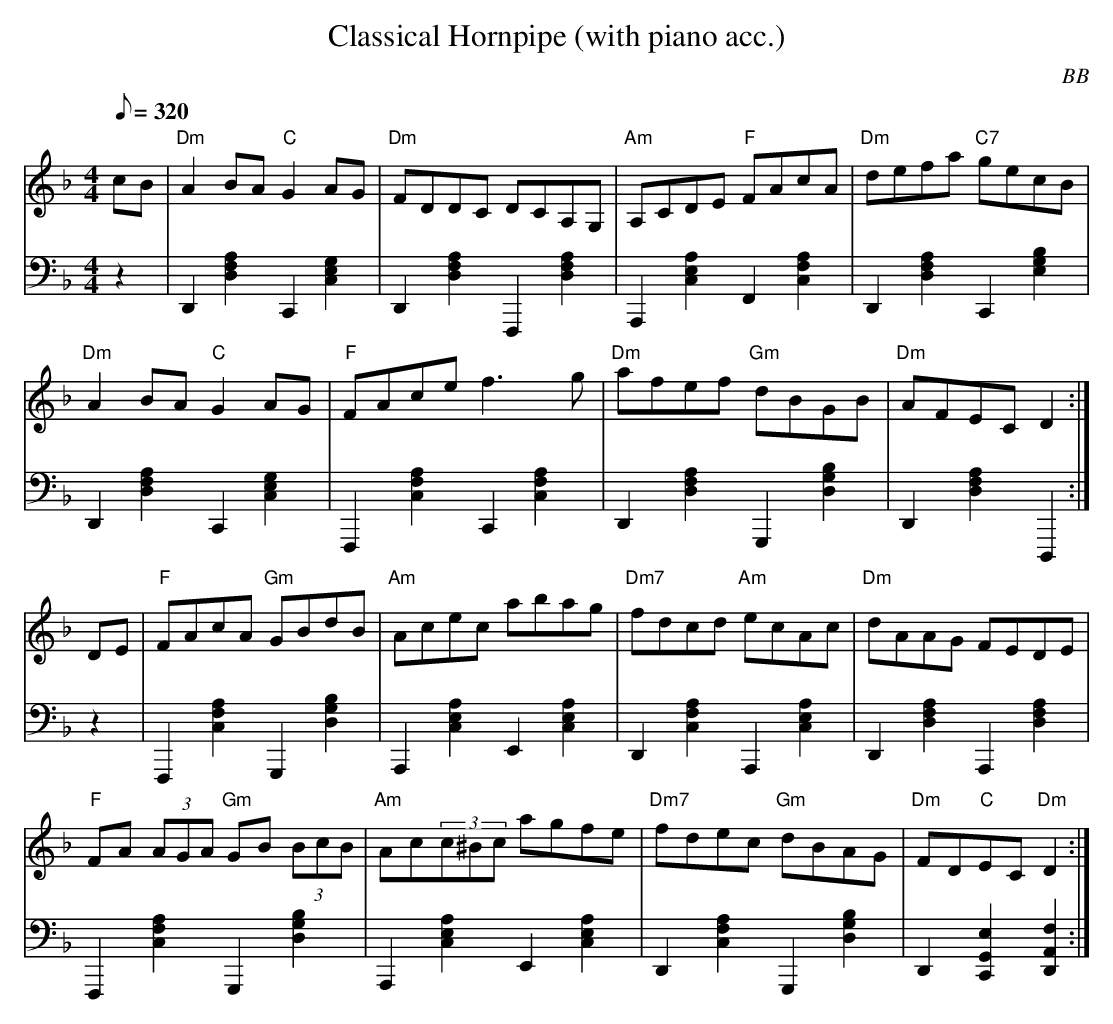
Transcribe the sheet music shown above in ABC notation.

X:1
T: Classical Hornpipe (with piano acc.)
C: BB
Q: 1/8=320
M: 4/4
L: 1/8
V: 1 program 1 110 %fiddle
V: 2 volume = 70 program 1 01 clef=bass m=D
K: Dm
[V:1] cB|"Dm"A2 BA "C"G2 AG|"Dm"FDDC DCA,G,|"Am"A,CDE "F"FAcA|"Dm"defa "C7"gecB |
[V:2] z2|D,2[D2A2F2]C,2[C2G2E2]|D,2[D2A2F2]F,,2[D2F2A2]|A,,2[A2E2C2]F,2[F2C2A2]|\
D,2[D2A2F2]C,2[G2E2B2]|
[V:1] "Dm"A2 BA "C"G2 AG|"F"FAce f3 g|"Dm"afef "Gm"dBGB|"Dm"AFEC D2 :|
[V:2] D,2[D2A2F2]C,2[C2G2E2]|F,,2[F2C2A2]C,2[F2C2A2]|D,2[D2A2F2]G,,2[G2D2B2]|\
D,2[A2F2D2]D,,2:|
[V:1] DE|"F"FAcA "Gm"GBdB|"Am"Acec abag|"Dm7"fdcd "Am"ecAc|"Dm"dAAG FEDE |
[V:2] z2|F,,2[F2C2A2]G,,2[G2D2B2]|A,,2[A2E2C2]E,2[A2E2C2]|D,2[A2F2C2]A,,2[A2E2C2]|\
D,2[D2A2F2]A,,2[D2F2A2]|
[V:1] "F"FA (3AGA "Gm"GB (3BcB|"Am"Ac(3c^Bc agfe|"Dm7"fdec "Gm"dBAG| "Dm"FD"C"EC "Dm"D2 :|
[V:2] F,,2[F2C2A2]G,,2[G2D2B2]|A,,2[A2E2C2]E,2[A2E2C2]|D,2[A2F2C2]G,,2[G2D2B2]|\
[D,2][C,2G,2E2][D,2A,2F2]:|
